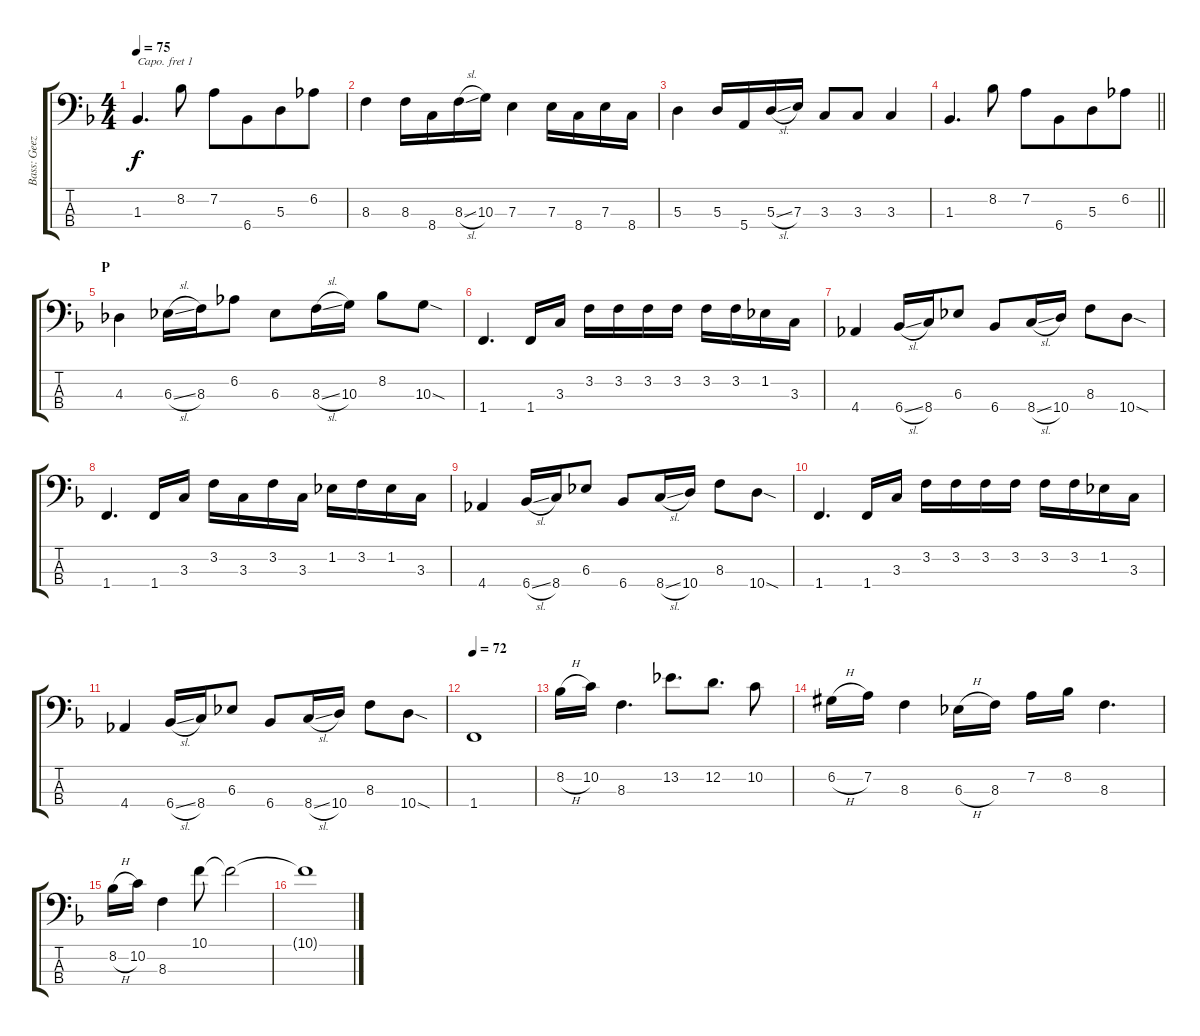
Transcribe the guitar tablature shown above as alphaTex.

\track ("Bass: Geezer" "Bass: Geez") {instrument electricbassfinger}
\staff {score tabs}
\capo 1
\tuning (Gb2 Db2 Ab1 Eb1) {hide}
\ts (4 4)
\tempo 75
\clef f4
\ks f
1.3.4{d dy f} 8.2.8 7.2.8 6.4.8{beam merge} 5.3.8 6.2.8 |
8.3.4 8.3.16 8.4.16 8.3{sl}.16 10.3.16 7.3.4 7.3.16 8.4.16 7.3.16 8.4.16 |
5.3.4 5.3.16 5.4.16 5.3{sl}.16 7.3.16 3.3.8 3.3.8 3.3.4 |
\barLineRight lightlight
1.3.4{d} 8.2.8 7.2.8 6.4.8{beam merge} 5.3.8 6.2.8 |
\section ("" "P")
4.3.4 6.3{sl}.16 8.3.16 6.2.8 6.3.8 8.3{sl}.16 10.3.16 8.2.8 10.3{sod}.8 |
1.4.4{d} 1.4.16 3.3.16 3.2.16 3.2.16 3.2.16 3.2.16 3.2.16 3.2.16 1.2.16 3.3.16 |
4.4.4 6.4{sl}.16 8.4.16 6.3.8 6.4.8 8.4{sl}.16 10.4.16 8.3.8 10.4{sod}.8 |
1.4.4{d} 1.4.16 3.3.16 3.2.16 3.3.16 3.2.16 3.3.16 1.2.16 3.2.16 1.2.16 3.3.16 |
4.4.4 6.4{sl}.16 8.4.16 6.3.8 6.4.8 8.4{sl}.16 10.4.16 8.3.8 10.4{sod}.8 |
1.4.4{d} 1.4.16 3.3.16 3.2.16 3.2.16 3.2.16 3.2.16 3.2.16 3.2.16 1.2.16 3.3.16 |
4.4.4 6.4{sl}.16 8.4.16 6.3.8 6.4.8 8.4{sl}.16 10.4.16 8.3.8 10.4{sod}.8 |
\tempo 72
1.4.1 |
8.2{h}.16 10.2.16 8.3.4{d} 13.2.8{d} 12.2.8{d} 10.2.8 |
6.2{h acc #}.16 7.2.16 8.3.4 6.3{h}.16 8.3.16 7.2.16 8.2.16 8.3.4{d} |
8.2{h}.16 10.2.16 8.3.4 10.1.8 10.1{t}.2 |
10.1{t}.1
